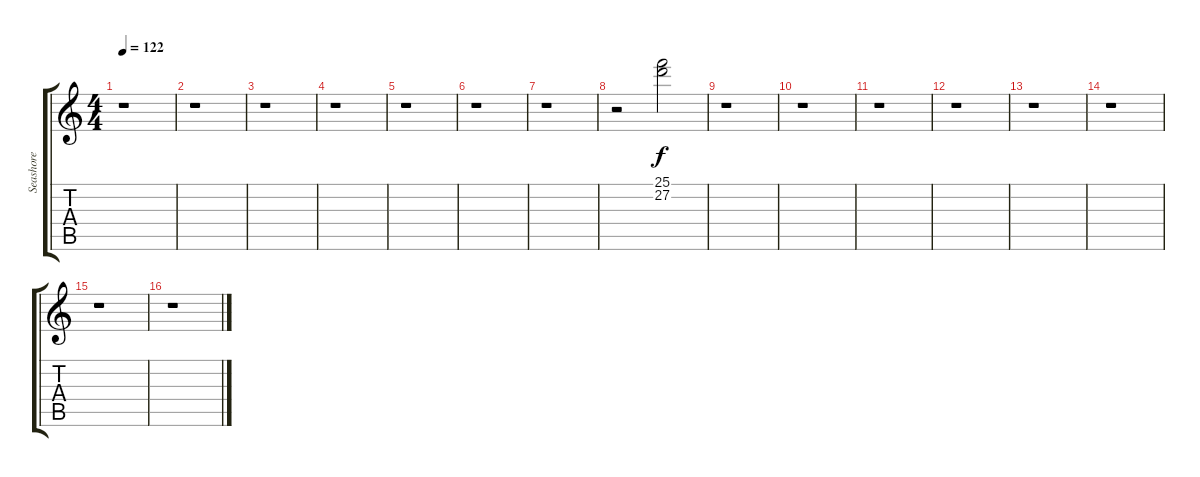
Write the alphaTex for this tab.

\track ("Seashore" "Seashore") {instrument seashore}
\staff {score tabs}
\tuning (E4 B3 G3 D3 A2 E2) {hide}
\ts (4 4)
\tempo 122
\clef g2
\ks c
r.1{dy f} |
r.1 |
r.1 |
r.1 |
r.1 |
r.1 |
r.1 |
r.2 (25.1 27.2).2 |
r.1 |
r.1 |
r.1 |
r.1 |
r.1 |
r.1 |
r.1 |
r.1
